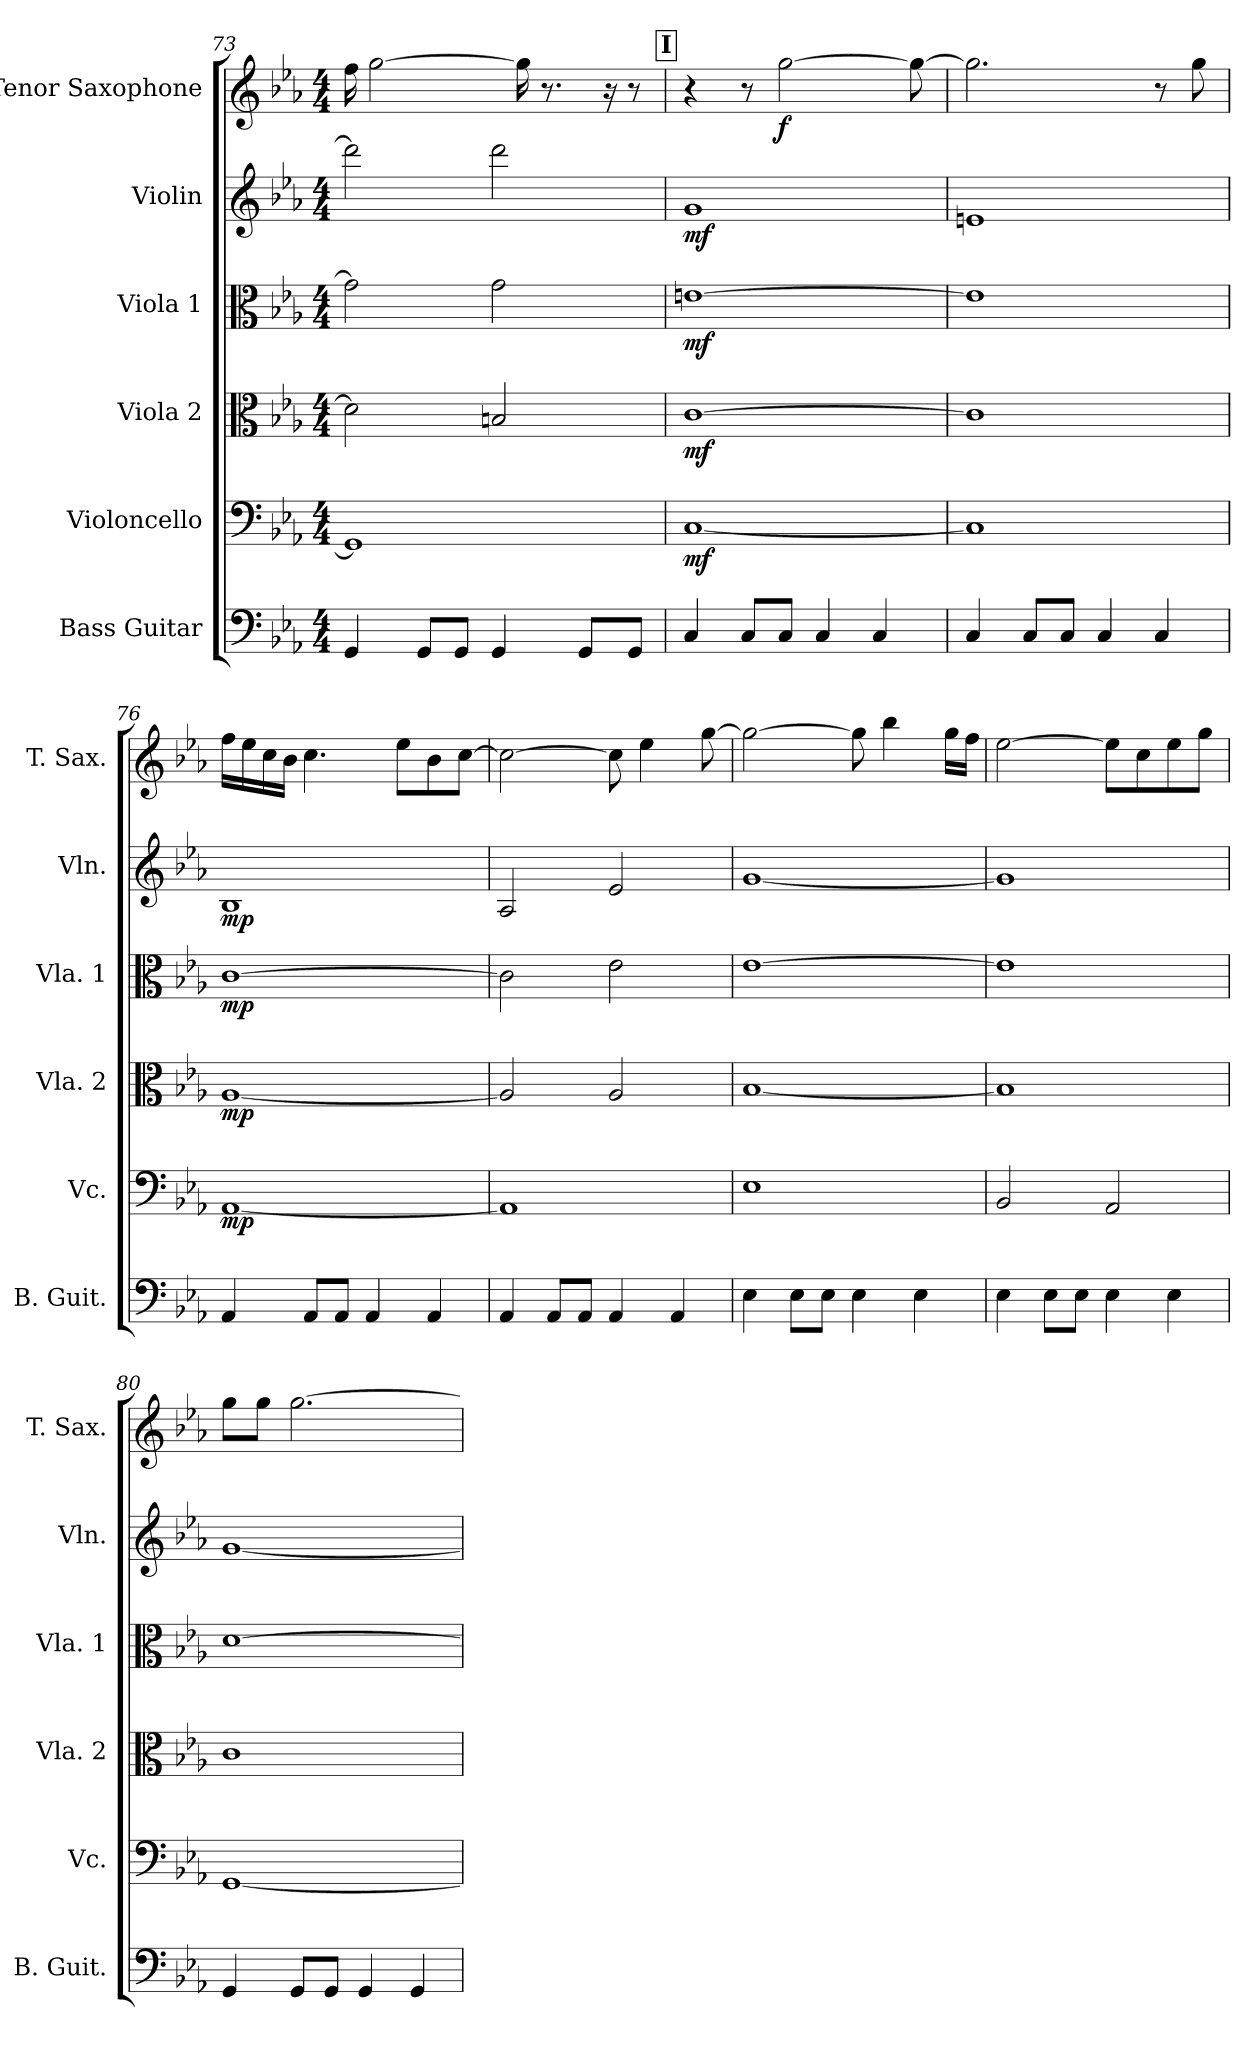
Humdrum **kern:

**kern	**kern	**dynam	**kern	**dynam	**kern	**dynam	**kern	**dynam	**kern	**dynam
*part6	*part5	*part5	*part4	*part4	*part3	*part3	*part2	*part2	*part1	*part1
*staff6	*staff5	*staff5	*staff4	*staff4	*staff3	*staff3	*staff2	*staff2	*staff1	*staff1
*I"Bass Guitar	*I"Violoncello	*	*I"Viola 2	*	*I"Viola 1	*	*I"Violin	*	*I"Tenor Saxophone	*
*I'B. Guit.	*I'Vc.	*	*I'Vla. 2	*	*I'Vla. 1	*	*I'Vln.	*	*I'T. Sax.	*
*clefF4	*clefF4	*	*clefC3	*	*clefC3	*	*clefG2	*	*clefG2	*
*ITrd7c12	*	*	*	*	*	*	*	*	*ITrd8c14	*
*k[b-e-a-]	*k[b-e-a-]	*	*k[b-e-a-]	*	*k[b-e-a-]	*	*k[b-e-a-]	*	*k[b-e-a-]	*
*M4/4	*M4/4	*	*M4/4	*	*M4/4	*	*M4/4	*	*M4/4	*
=73	=73	=73	=73	=73	=73	=73	=73	=73	=73	=73
4GGG/	1GG]	.	2d\]	.	2g\]	.	2ddd\]	.	16f\	.
.	.	.	.	.	.	.	.	.	[2g\	.
8GGG/L	.	.	.	.	.	.	.	.	.	.
8GGG/J	.	.	.	.	.	.	.	.	.	.
4GGG/	.	.	2Bn/	.	2g\	.	2ddd\	.	.	.
.	.	.	.	.	.	.	.	.	16g\]	.
.	.	.	.	.	.	.	.	.	8.r	.
8GGG/L	.	.	.	.	.	.	.	.	.	.
.	.	.	.	.	.	.	.	.	16r	.
8GGG/J	.	.	.	.	.	.	.	.	8r	.
!!LO:REH:place=s1:a:B:fs=14:t=I
=74	=74	=74	=74	=74	=74	=74	=74	=74	=74	=74
!	!	!LO:DY:b	!	!LO:DY:b	!	!LO:DY:b	!	!LO:DY:b	!	!
4CC/	[1C	mf	[1c	mf	[1en	mf	1g	mf	4r	.
8CC/L	.	.	.	.	.	.	.	.	8r	.
!	!	!	!	!	!	!	!	!	!	!LO:DY:b
8CC/J	.	.	.	.	.	.	.	.	[2g\	f
4CC/	.	.	.	.	.	.	.	.	.	.
4CC/	.	.	.	.	.	.	.	.	.	.
.	.	.	.	.	.	.	.	.	8g\_	.
!!LO:PB:g=z
=75	=75	=75	=75	=75	=75	=75	=75	=75	=75	=75
4CC/	1C]	.	1c]	.	1e]	.	1en	.	2.g\]	.
8CC/L	.	.	.	.	.	.	.	.	.	.
8CC/J	.	.	.	.	.	.	.	.	.	.
4CC/	.	.	.	.	.	.	.	.	.	.
4CC/	.	.	.	.	.	.	.	.	8r	.
.	.	.	.	.	.	.	.	.	8g\	.
=76	=76	=76	=76	=76	=76	=76	=76	=76	=76	=76
!	!	!LO:DY:b	!	!LO:DY:b	!	!LO:DY:b	!	!LO:DY:b	!	!
4AAA-/	[1AA-	mp	[1A-	mp	[1c	mp	1B-	mp	16f\LL	.
.	.	.	.	.	.	.	.	.	16e-\	.
.	.	.	.	.	.	.	.	.	16c\	.
.	.	.	.	.	.	.	.	.	16B-\JJ	.
8AAA-/L	.	.	.	.	.	.	.	.	4.c\	.
8AAA-/J	.	.	.	.	.	.	.	.	.	.
4AAA-/	.	.	.	.	.	.	.	.	.	.
.	.	.	.	.	.	.	.	.	8e-\L	.
4AAA-/	.	.	.	.	.	.	.	.	8B-\	.
.	.	.	.	.	.	.	.	.	[8c\J	.
=77	=77	=77	=77	=77	=77	=77	=77	=77	=77	=77
4AAA-/	1AA-]	.	2A-/]	.	2c\]	.	2A-/	.	2c\_	.
8AAA-/L	.	.	.	.	.	.	.	.	.	.
8AAA-/J	.	.	.	.	.	.	.	.	.	.
4AAA-/	.	.	2A-/	.	2e-\	.	2e-/	.	8c\]	.
.	.	.	.	.	.	.	.	.	4e-\	.
4AAA-/	.	.	.	.	.	.	.	.	.	.
.	.	.	.	.	.	.	.	.	[8g\	.
=78	=78	=78	=78	=78	=78	=78	=78	=78	=78	=78
4EE-\	1E-	.	[1B-	.	[1e-	.	[1g	.	2g\_	.
8EE-\L	.	.	.	.	.	.	.	.	.	.
8EE-\J	.	.	.	.	.	.	.	.	.	.
4EE-\	.	.	.	.	.	.	.	.	8g\]	.
.	.	.	.	.	.	.	.	.	4b-\	.
4EE-\	.	.	.	.	.	.	.	.	.	.
.	.	.	.	.	.	.	.	.	16g\LL	.
.	.	.	.	.	.	.	.	.	16f\JJ	.
!!LO:LB:g=z
=79	=79	=79	=79	=79	=79	=79	=79	=79	=79	=79
4EE-\	2BB-/	.	1B-]	.	1e-]	.	1g]	.	[2e-\	.
8EE-\L	.	.	.	.	.	.	.	.	.	.
8EE-\J	.	.	.	.	.	.	.	.	.	.
4EE-\	2AA-/	.	.	.	.	.	.	.	8e-\L]	.
.	.	.	.	.	.	.	.	.	8c\	.
4EE-\	.	.	.	.	.	.	.	.	8e-\	.
.	.	.	.	.	.	.	.	.	8g\J	.
=80	=80	=80	=80	=80	=80	=80	=80	=80	=80	=80
4GGG/	[1GG	.	1c	.	[1d	.	[1g	.	8g\L	.
.	.	.	.	.	.	.	.	.	8g\J	.
8GGG/L	.	.	.	.	.	.	.	.	[2.g\	.
8GGG/J	.	.	.	.	.	.	.	.	.	.
4GGG/	.	.	.	.	.	.	.	.	.	.
4GGG/	.	.	.	.	.	.	.	.	.	.
=	=	=	=	=	=	=	=	=	=	=
*-	*-	*-	*-	*-	*-	*-	*-	*-	*-	*-
